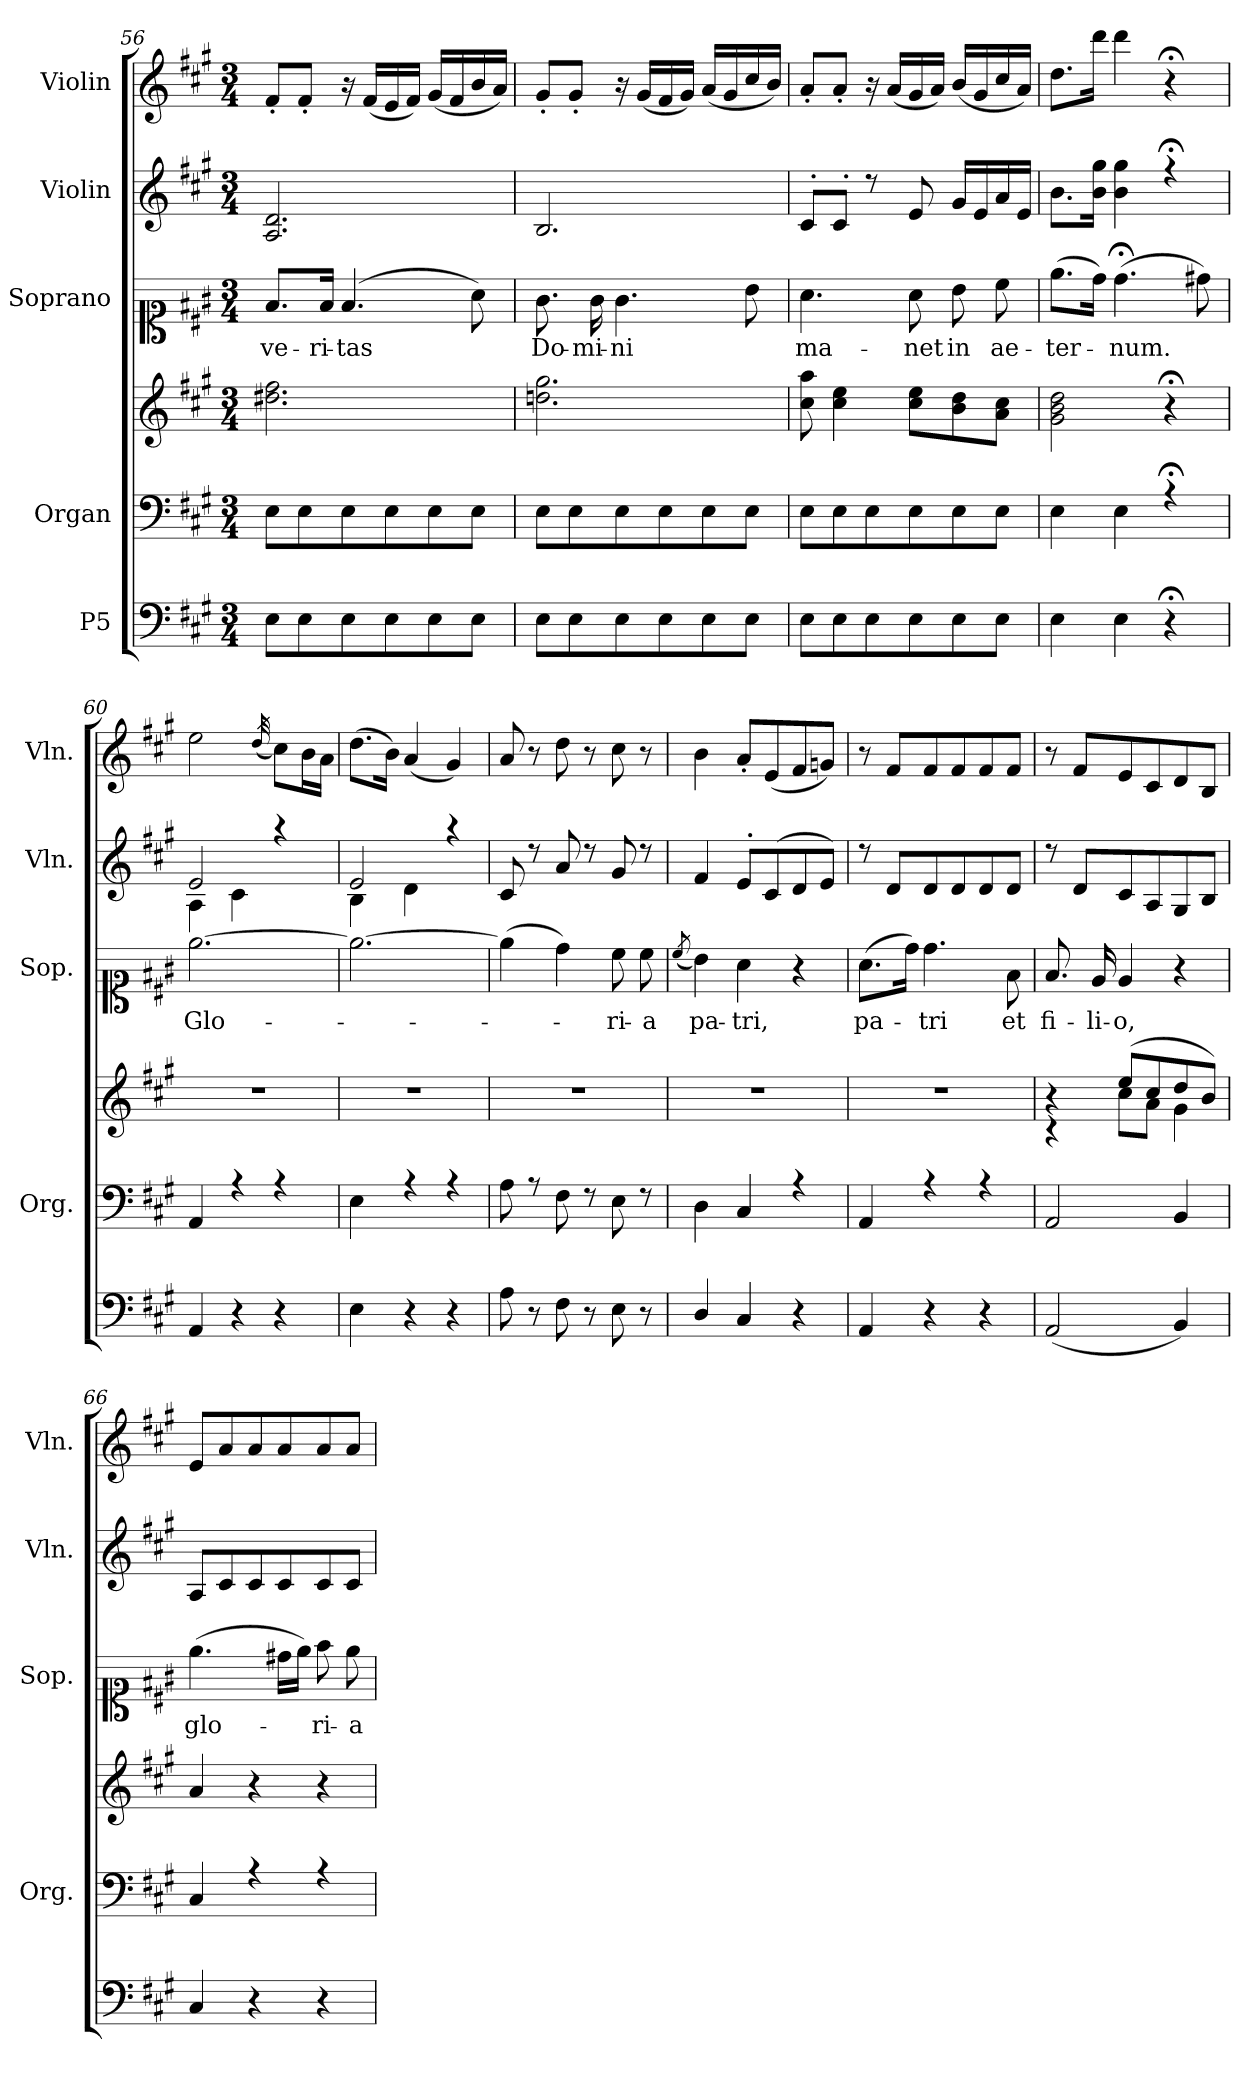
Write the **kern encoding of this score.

**kern	**kern	**kern	**kern	**text	**kern	**kern
*part5	*part4	*part4	*part3	*part3	*part2	*part1
*staff6	*staff5	*staff4	*staff3	*staff3	*staff2	*staff1
*I"P5	*I"Organ	*	*I"Soprano	*	*I"Violin	*I"Violin
*	*I'Org.	*	*I'Sop.	*	*I'Vln.	*I'Vln.
*clefF4	*clefF4	*clefG2	*clefC1	*	*clefG2	*clefG2
*k[f#c#g#]	*k[f#c#g#]	*k[f#c#g#]	*k[f#c#g#]	*	*k[f#c#g#]	*k[f#c#g#]
*A:	*A:	*A:	*A:	*	*A:	*A:
*M3/4	*M3/4	*M3/4	*M3/4	*	*M3/4	*M3/4
=56	=56	=56	=56	=56	=56	=56
*	*^	*^	*	*	*	*
*	*	*	*	*^	*	*	*	*
!	!	!	!	!	!	!	!LO:LY:b	!	!
*	*	*	*	*	*	*	*	*^	*
8E\L	8E\L	2.ryy	2.ryy	2.ryy	2.dd#X\ 2.ff#\	8.f#/L	ve-	2.A/ 2.d/	2.ryy	8f#'>/L
8E\	8E\	.	.	.	.	.	.	.	.	8f#'>/J
!	!	!	!	!	!	!	!LO:LY:b	!	!	!
.	.	.	.	.	.	16f#/Jk	-ri-	.	.	.
!	!	!	!	!	!	!	!LO:LY:b	!	!	!
8E\	8E\	.	.	.	.	(>4.f#/	-tas	.	.	16r
.	.	.	.	.	.	.	.	.	.	(<16f#/LL
8E\	8E\	.	.	.	.	.	.	.	.	16e/
.	.	.	.	.	.	.	.	.	.	16f#/JJ)
8E\	8E\	.	.	.	.	.	.	.	.	(<16g#/LL
.	.	.	.	.	.	.	.	.	.	16f#/
8E\J	8E\J	.	.	.	.	8a\)	.	.	.	16b/
.	.	.	.	.	.	.	.	.	.	16a/JJ)
=57	=57	=57	=57	=57	=57	=57	=57	=57	=57	=57
!	!	!	!	!	!	!	!LO:LY:b	!	!	!
8E\L	8E\L	2.ryy	2.ryy	2.ryy	2.ddni\ 2.gg#\	8.g#\	Do-	2.B/	2.ryy	8g#'>/L
8E\	8E\	.	.	.	.	.	.	.	.	8g#'>/J
!	!	!	!	!	!	!	!LO:LY:b	!	!	!
.	.	.	.	.	.	16g#\	-mi-	.	.	.
!	!	!	!	!	!	!	!LO:LY:b	!	!	!
8E\	8E\	.	.	.	.	4.g#\	-ni	.	.	16r
.	.	.	.	.	.	.	.	.	.	(<16g#/LL
8E\	8E\	.	.	.	.	.	.	.	.	16f#/
.	.	.	.	.	.	.	.	.	.	16g#/JJ)
8E\	8E\	.	.	.	.	.	.	.	.	(<16a/LL
.	.	.	.	.	.	.	.	.	.	16g#/
8E\J	8E\J	.	.	.	.	8b\	.	.	.	16cc#/
.	.	.	.	.	.	.	.	.	.	16b/JJ)
=58	=58	=58	=58	=58	=58	=58	=58	=58	=58	=58
!	!	!	!	!	!	!	!LO:LY:b	!	!	!
8E\L	8E\L	2.ryy	2.ryy	2.ryy	8cc#\ 8aa\	4.a\	ma-	8c#'>/L	2.ryy	8a'>/L
8E\	8E\	.	.	.	4cc#\ 4ee\	.	.	8c#'>/J	.	8a'>/J
8E\	8E\	.	.	.	.	.	.	8r	.	16r
.	.	.	.	.	.	.	.	.	.	(<16a/LL
!	!	!	!	!	!	!	!LO:LY:b	!	!	!
8E\	8E\	.	.	.	8cc#\ 8ee\L	8a\	-net	8e/	.	16g#/
.	.	.	.	.	.	.	.	.	.	16a/JJ)
!	!	!	!	!	!	!	!LO:LY:b	!	!	!
8E\	8E\	.	.	.	8b\ 8dd\	8b\	in	16g#/LL	.	(<16b/LL
.	.	.	.	.	.	.	.	16e/	.	16g#/
!	!	!	!	!	!	!	!LO:LY:b	!	!	!
8E\J	8E\J	.	.	.	8a\ 8cc#\J	8cc#\	ae-	16a/	.	16cc#/
.	.	.	.	.	.	.	.	16e/JJ	.	16a/JJ)
!!LO:LB:g=z
=59	=59	=59	=59	=59	=59	=59	=59	=59	=59	=59
!	!	!	!	!	!	!	!LO:LY:b	!	!	!
4E\	4E\	2.ryy	2.ryy	2.ryy	2g#\ 2b\ 2dd\	(>8.ee\L	-ter-	8.b\L	2.ryy	8.dd\L
.	.	.	.	.	.	16dd\Jk)	.	16b\ 16gg#\Jk	.	16ddd\Jk
!	!	!	!	!	!	!	!LO:LY:b	!	!	!
4E\	4E\	.	.	.	.	(>4.dd;<\	-num.	4b\ 4gg#\	.	4ddd\
4r;<	4r;<	.	.	.	4r;<	.	.	4r;<	.	4r;<
.	.	.	.	.	.	8dd#X\)	.	.	.	.
=60	=60	=60	=60	=60	=60	=60	=60	=60	=60	=60
!	!	!	!	!	!LO:N:vis=1	!	!LO:LY:b	!	!	!
4AA/	4AA/	2.ryy	2.ryy	2.ryy	2.r	[>2.ee\	Glo-	4A\	2e/	2ee\
4r	4r	.	.	.	.	.	.	4c#\	.	.
.	.	.	.	.	.	.	.	.	.	(<32qdd/
4r	4r	.	.	.	.	.	.	4raa	4ryy	8cc#\L)
.	.	.	.	.	.	.	.	.	.	16b\L
.	.	.	.	.	.	.	.	.	.	16a\JJ
=61	=61	=61	=61	=61	=61	=61	=61	=61	=61	=61
!	!	!	!	!	!LO:N:vis=1	!	!	!	!	!
4E\	4E\	2.ryy	2.ryy	2.ryy	2.r	2.ee\_	.	4B\	2e/	(>8.dd\L
.	.	.	.	.	.	.	.	.	.	16b\Jk)
4r	4r	.	.	.	.	.	.	4d\	.	(<4a/
4r	4r	.	.	.	.	.	.	4raa	4ryy	4g#/)
=62	=62	=62	=62	=62	=62	=62	=62	=62	=62	=62
!	!	!	!	!	!LO:N:vis=1	!	!	!	!	!
8A\	8A\	2.ryy	2.ryy	2.ryy	2.r	(>4ee\]	.	8c#/	2.ryy	8a/
8r	8r	.	.	.	.	.	.	8r	.	8r
8F#\	8F#\	.	.	.	.	4dd\)	.	8a/	.	8dd\
8r	8r	.	.	.	.	.	.	8r	.	8r
!	!	!	!	!	!	!	!LO:LY:b	!	!	!
8E\	8E\	.	.	.	.	8cc#\	-ri-	8g#/	.	8cc#\
!	!	!	!	!	!	!	!LO:LY:b	!	!	!
8r	8r	.	.	.	.	8cc#\	-a	8r	.	8r
=63	=63	=63	=63	=63	=63	=63	=63	=63	=63	=63
.	.	.	.	.	.	(<8qcc#/	.	.	.	.
!	!	!	!	!	!LO:N:vis=1	!	!LO:LY:b	!	!	!
4D/	4D\	2.ryy	2.ryy	2.ryy	2.r	4b\)	pa-	4f#/	2.ryy	4b\
!	!	!	!	!	!	!	!LO:LY:b	!	!	!
4C#/	4C#/	.	.	.	.	4a\	-tri,	8e'>/L	.	8a'>/L
.	.	.	.	.	.	.	.	(<8c#/	.	(<8e/
4r	4r	.	.	.	.	4r	.	8d/	.	8f#/
.	.	.	.	.	.	.	.	8e/J)	.	8gn/J)
=64	=64	=64	=64	=64	=64	=64	=64	=64	=64	=64
!	!	!	!	!	!LO:N:vis=1	!	!LO:LY:b	!	!	!
4AA/	4AA/	2.ryy	2.ryy	2.ryy	2.r	(>8.a\L	pa-	8r	2.ryy	8r
.	.	.	.	.	.	.	.	8d/L	.	8f#/L
.	.	.	.	.	.	16dd\Jk)	.	.	.	.
!	!	!	!	!	!	!	!LO:LY:b	!	!	!
4r	4r	.	.	.	.	4.dd\	-tri	8d/	.	8f#/
.	.	.	.	.	.	.	.	8d/	.	8f#/
4r	4r	.	.	.	.	.	.	8d/	.	8f#/
!	!	!	!	!	!	!	!LO:LY:b	!	!	!
.	.	.	.	.	.	8f#\	et	8d/J	.	8f#/J
=65	=65	=65	=65	=65	=65	=65	=65	=65	=65	=65
!	!	!	!	!	!	!	!LO:LY:b	!	!	!
(<2AA/	2AA/	2.ryy	2.ryy	4rc	4r	8.f#/	fi-	8r	2.ryy	8r
.	.	.	.	.	.	.	.	8d/L	.	8f#/L
!	!	!	!	!	!	!	!LO:LY:b	!	!	!
.	.	.	.	.	.	16e/	-li-	.	.	.
!	!	!	!	!	!	!	!LO:LY:b	!	!	!
.	.	.	.	8cc#\L	(>8ee/L	4e/	-o,	8c#/	.	8e/
.	.	.	.	8a\J	8cc#/	.	.	8A/	.	8c#/
4BB/)	4BB/	.	.	4g#\	8dd/	4r	.	8G#/	.	8d/
.	.	.	.	.	8b/J)	.	.	8B/J	.	8B/J
!!LO:PB:g=z
=66	=66	=66	=66	=66	=66	=66	=66	=66	=66	=66
!	!	!	!	!	!	!	!LO:LY:b	!	!	!
4C#/	4C#/	2.ryy	2.ryy	2.ryy	4a/	(>4.ee\	glo-	8A/L	2.ryy	8e/L
.	.	.	.	.	.	.	.	8c#/	.	8a/
4r	4r	.	.	.	4r	.	.	8c#/	.	8a/
.	.	.	.	.	.	16dd#X\LL	.	8c#/	.	8a/
.	.	.	.	.	.	16ee\JJ)	.	.	.	.
!	!	!	!	!	!	!	!LO:LY:b	!	!	!
4r	4r	.	.	.	4r	8ff#\	-ri-	8c#/	.	8a/
!	!	!	!	!	!	!	!LO:LY:b	!	!	!
.	.	.	.	.	.	8ee\	-a	8c#/J	.	8a/J
*	*v	*v	*	*	*	*	*	*v	*v	*
*	*	*v	*v	*v	*	*	*	*
=	=	=	=	=	=	=
*-	*-	*-	*-	*-	*-	*-
